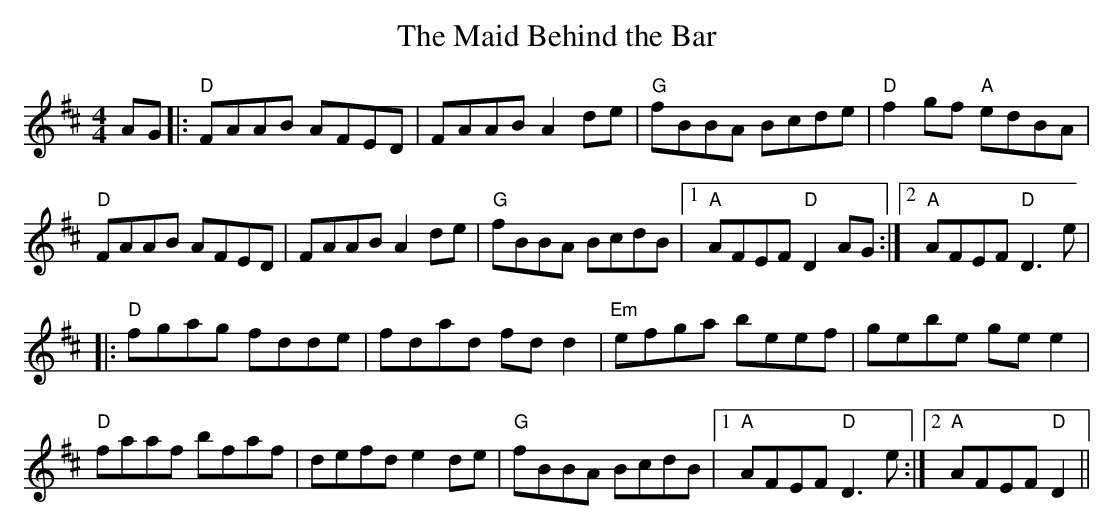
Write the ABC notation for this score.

X:1
T:The Maid Behind the Bar
M:4/4
L:1/8
K:D
AG|:"D"FAAB AFED|FAAB A2de|"G"fBBA Bcde|"D"f2gf "A"edBA|
"D"FAAB AFED|FAAB A2de|"G"fBBA BcdB|1 "A"AFEF "D"D2AG:|2 "A"AFEF "D"D3e|
|:"D"fgag fdde|fdad fdd2|"Em"efga beef|gebe gee2|
"D"faaf bfaf|defd e2de|"G"fBBA BcdB|1 "A"AFEF "D"D3e:|2 "A"AFEF "D"D2||
